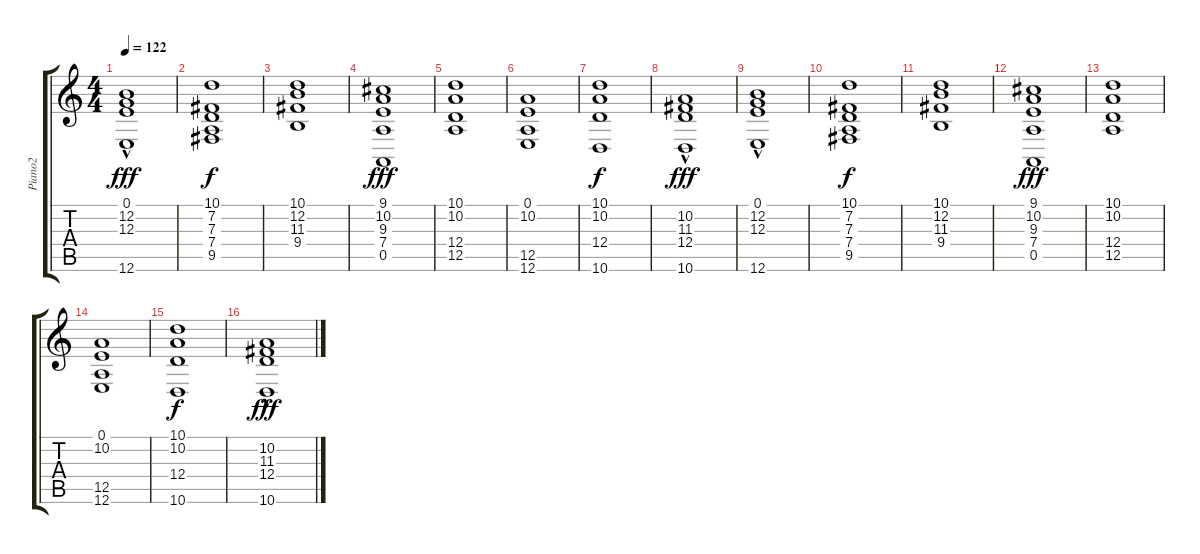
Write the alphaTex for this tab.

\track ("Piano2" "Piano2") {instrument acousticgrandpiano}
\staff {score tabs}
\tuning (E4 B3 G3 D3 A2 E2) {hide}
\ts (4 4)
\tempo 122
\clef g2
\ks c
(0.1{hac} 12.2{hac} 12.3{hac} 12.6).1{dy fff} |
(10.1 7.2 7.3 7.4 9.5).1{dy f} |
(10.1 12.2 11.3 9.4).1 |
(9.1 10.2 9.3 7.4 0.5).1{dy fff} |
(10.1 10.2 12.4 12.5).1{instrument stringensemble1} |
(0.1 10.2 12.5 12.6).1 |
(10.1 10.2 12.4 10.6).1{dy f} |
(10.2{hac} 11.3{hac} 12.4{hac} 10.6).1{dy fff} |
(0.1{hac} 12.2{hac} 12.3{hac} 12.6).1 |
(10.1 7.2 7.3 7.4 9.5).1{dy f} |
(10.1 12.2 11.3 9.4).1 |
(9.1 10.2 9.3 7.4 0.5).1{dy fff} |
(10.1 10.2 12.4 12.5).1{instrument stringensemble1} |
(0.1 10.2 12.5 12.6).1 |
(10.1 10.2 12.4 10.6).1{dy f} |
(10.2{hac} 11.3{hac} 12.4{hac} 10.6).1{dy fff}
